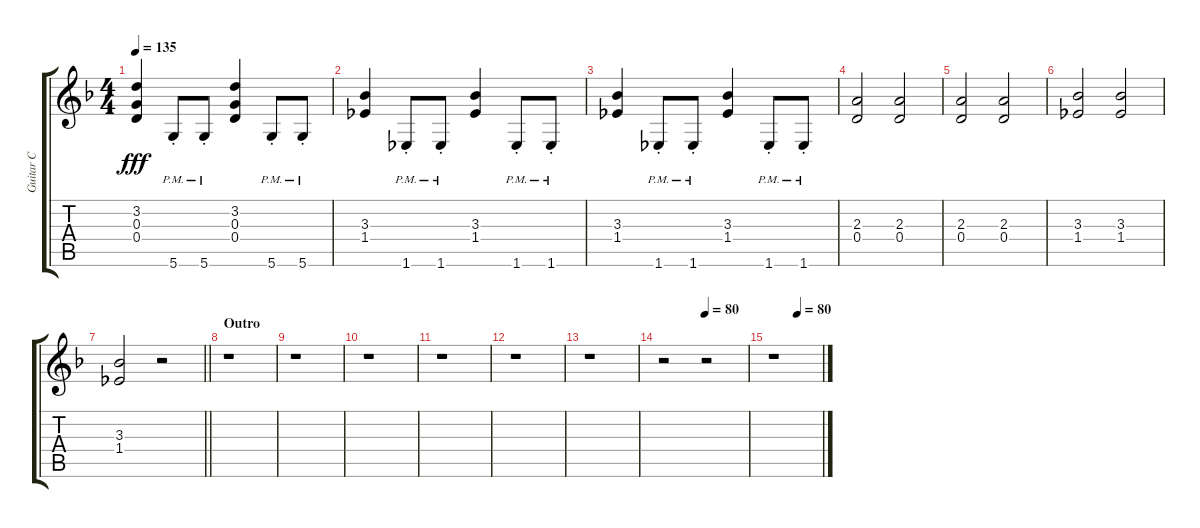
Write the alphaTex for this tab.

\track ("Guitar C" "Guitar C") {instrument distortionguitar}
\staff {score tabs}
\tuning (E4 B3 G3 D3 A2 D2) {hide}
\ts (4 4)
\tempo 135
\clef g2
\ks f
(3.2 0.3 0.4).4{dy fff} 5.6{pm st}.8 5.6{pm st}.8 (3.2 0.3 0.4).4 5.6{pm st}.8 5.6{pm st}.8 |
(3.3 1.4).4 1.6{pm st}.8 1.6{pm st}.8 (3.3 1.4).4 1.6{pm st}.8 1.6{pm st}.8 |
(3.3 1.4).4 1.6{pm st}.8 1.6{pm st}.8 (3.3 1.4).4 1.6{pm st}.8 1.6{pm st}.8 |
(2.3 0.4).2 (2.3 0.4).2 |
(2.3 0.4).2 (2.3 0.4).2 |
(3.3 1.4).2 (3.3 1.4).2 |
\barLineRight lightlight
(3.3 1.4).2 r.2 |
\section ("" "Outro")
r.1 |
r.1 |
r.1 |
r.1 |
r.1 |
r.1 |
\tempo (80 0.5)
r.2 r.2 |
\tempo (80 0.5)
r.1
